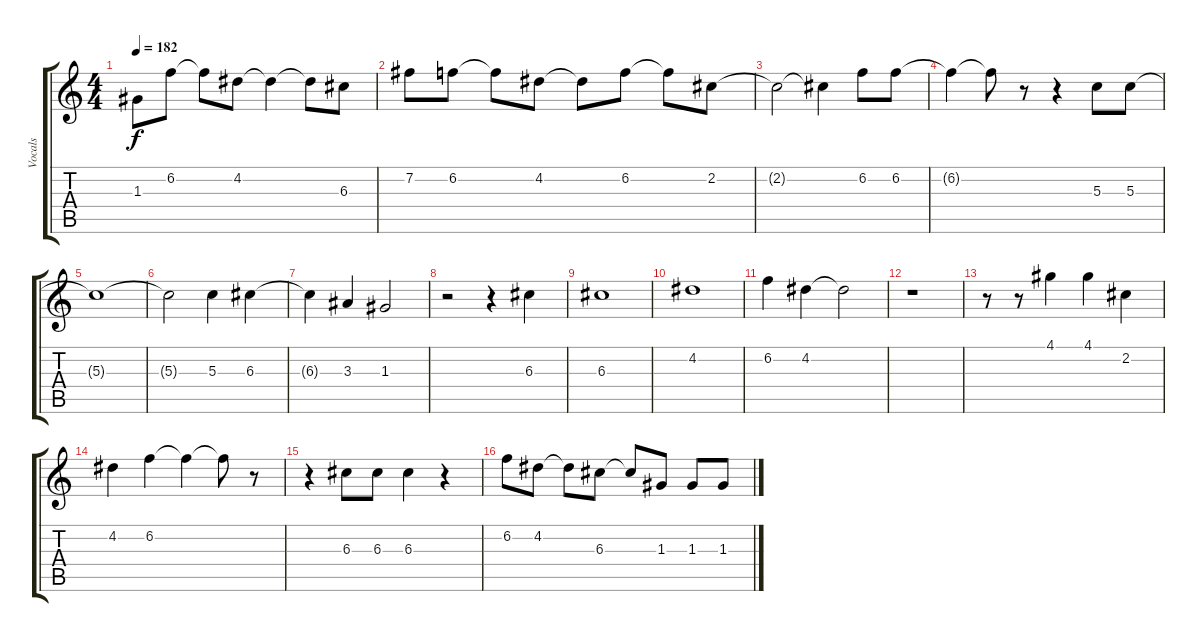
\track ("Vocals" "Vocals") {instrument acousticguitarsteel}
\staff {score tabs}
\tuning (E4 B3 G3 D3 A2 E2) {hide}
\ts (4 4)
\tempo 182
\clef g2
\ks c
1.3{t}.8{dy f} 6.2.8 6.2{t}.8 4.2.8 4.2{t}.4 4.2{t}.8 6.3.8 |
7.2.8 6.2.8 6.2{t}.8 4.2.8 4.2{t}.8 6.2.8 6.2{t}.8 2.2.8 |
2.2{t}.2 2.2{t}.4 6.2.8 6.2.8 |
6.2{t}.4 6.2{t}.8 r.8 r.4 5.3.8 5.3.8 |
5.3{t}.1 |
5.3{t}.2 5.3.4 6.3.4 |
6.3{t}.4 3.3.4 1.3.2 |
r.2 r.4 6.3.4 |
6.3.1 |
4.2.1 |
6.2.4 4.2.4 4.2{t}.2 |
r.1 |
r.8 r.8 4.1.4 4.1.4 2.2.4 |
4.2.4 6.2.4 6.2{t}.4 6.2{t}.8 r.8 |
r.4 6.3.8 6.3.8 6.3.4 r.4 |
6.2.8 4.2.8 4.2{t}.8 6.3.8 6.3{t}.8 1.3.8 1.3.8 1.3.8
